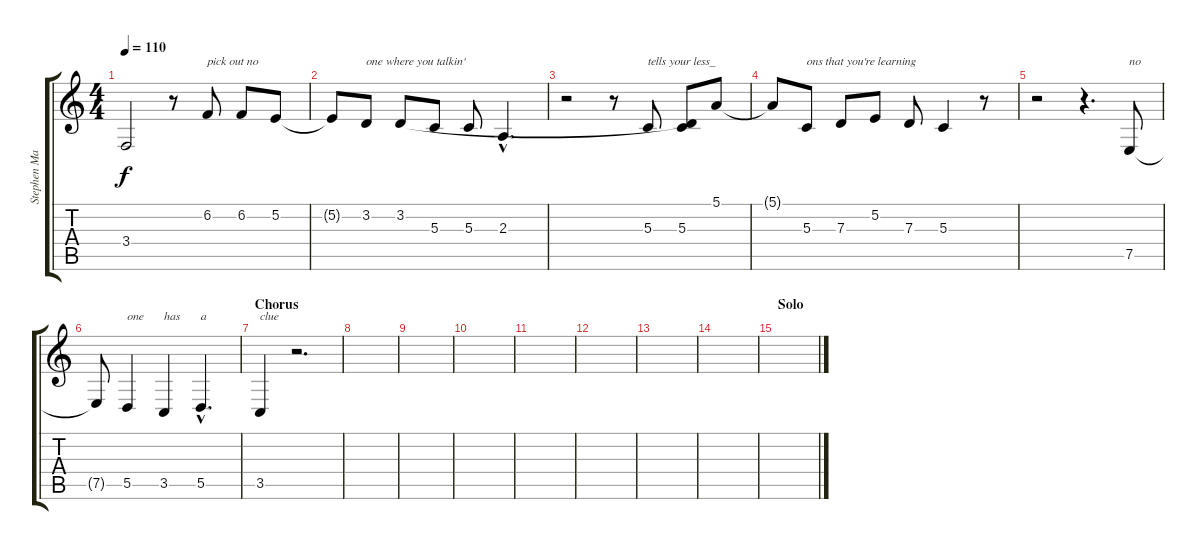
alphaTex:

\track ("Stephen Malkmus" "Stephen Ma") {instrument honkytonkpiano}
\staff {score tabs}
\tuning (E4 B3 G3 D3 A2 E2) {hide}
\ts (4 4)
\tempo 110
\clef g2
\ks c
3.4.2{dy f} r.8 6.2.8{txt "pick out no"} 6.2.8 5.2.8 |
5.2{t}.8 3.2.8{txt "one where you talkin'"} 3.2.8 5.3.8 5.3.8 2.3{hac}.4{d} |
r.2 r.8 5.3.8{txt "tells your less_"} (3.2{t} 5.3).8 5.1.8 |
5.1{t}.8 5.3.8{txt "ons that you're learning"} 7.3.8 5.2.8 7.3.8 5.3.4 r.8 |
r.2 r.4{d} 7.5.8{txt "no"} |
7.5{t}.8 5.5.4{txt "one"} 3.5.4{txt "has"} 5.5{hac}.4{d txt "a"} |
\section ("" "Chorus")
3.5.4{txt "clue"} r.2{d} |
|
|
|
|
|
|
|
\section ("" "Solo")
